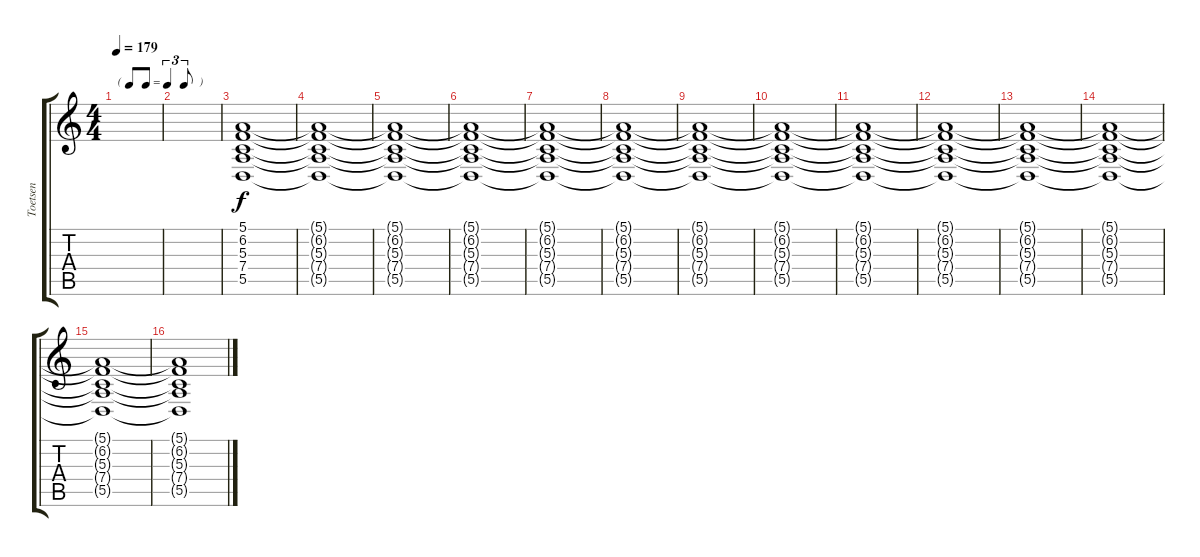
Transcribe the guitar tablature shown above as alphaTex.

\track ("Toetsen" "Toetsen") {instrument synthstrings1}
\staff {score tabs}
\tuning (E4 B3 G3 D3 A2 E2) {hide}
\ts (4 4)
\tf triplet8th
\tempo 179
\clef g2
\ks c
|
|
(5.1 6.2 5.3 7.4 5.5).1 |
(5.1{t} 6.2{t} 5.3{t} 7.4{t} 5.5{t}).1 |
(5.1{t} 6.2{t} 5.3{t} 7.4{t} 5.5{t}).1 |
(5.1{t} 6.2{t} 5.3{t} 7.4{t} 5.5{t}).1 |
(5.1{t} 6.2{t} 5.3{t} 7.4{t} 5.5{t}).1 |
(5.1{t} 6.2{t} 5.3{t} 7.4{t} 5.5{t}).1 |
(5.1{t} 6.2{t} 5.3{t} 7.4{t} 5.5{t}).1 |
(5.1{t} 6.2{t} 5.3{t} 7.4{t} 5.5{t}).1 |
(5.1{t} 6.2{t} 5.3{t} 7.4{t} 5.5{t}).1 |
(5.1{t} 6.2{t} 5.3{t} 7.4{t} 5.5{t}).1 |
(5.1{t} 6.2{t} 5.3{t} 7.4{t} 5.5{t}).1 |
(5.1{t} 6.2{t} 5.3{t} 7.4{t} 5.5{t}).1 |
(5.1{t} 6.2{t} 5.3{t} 7.4{t} 5.5{t}).1 |
(5.1{t} 6.2{t} 5.3{t} 7.4{t} 5.5{t}).1
